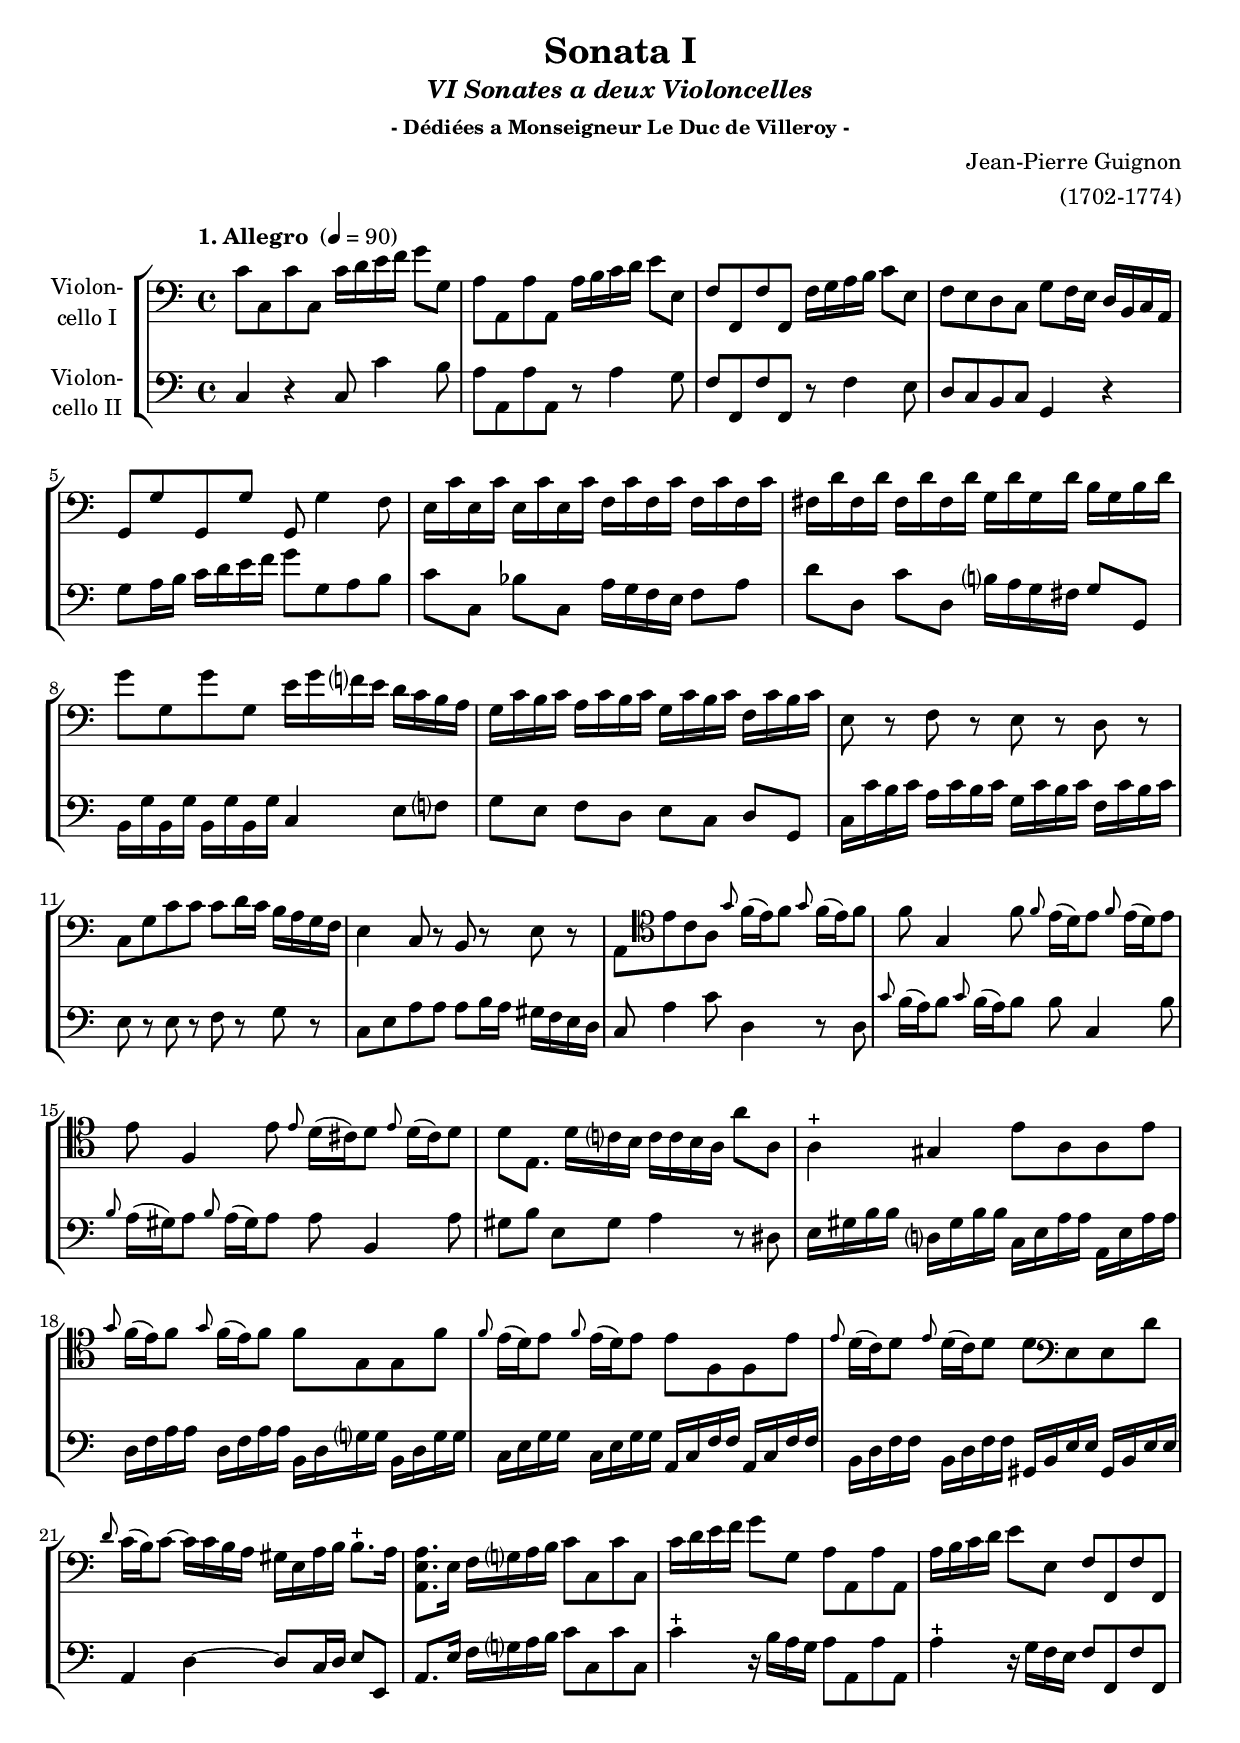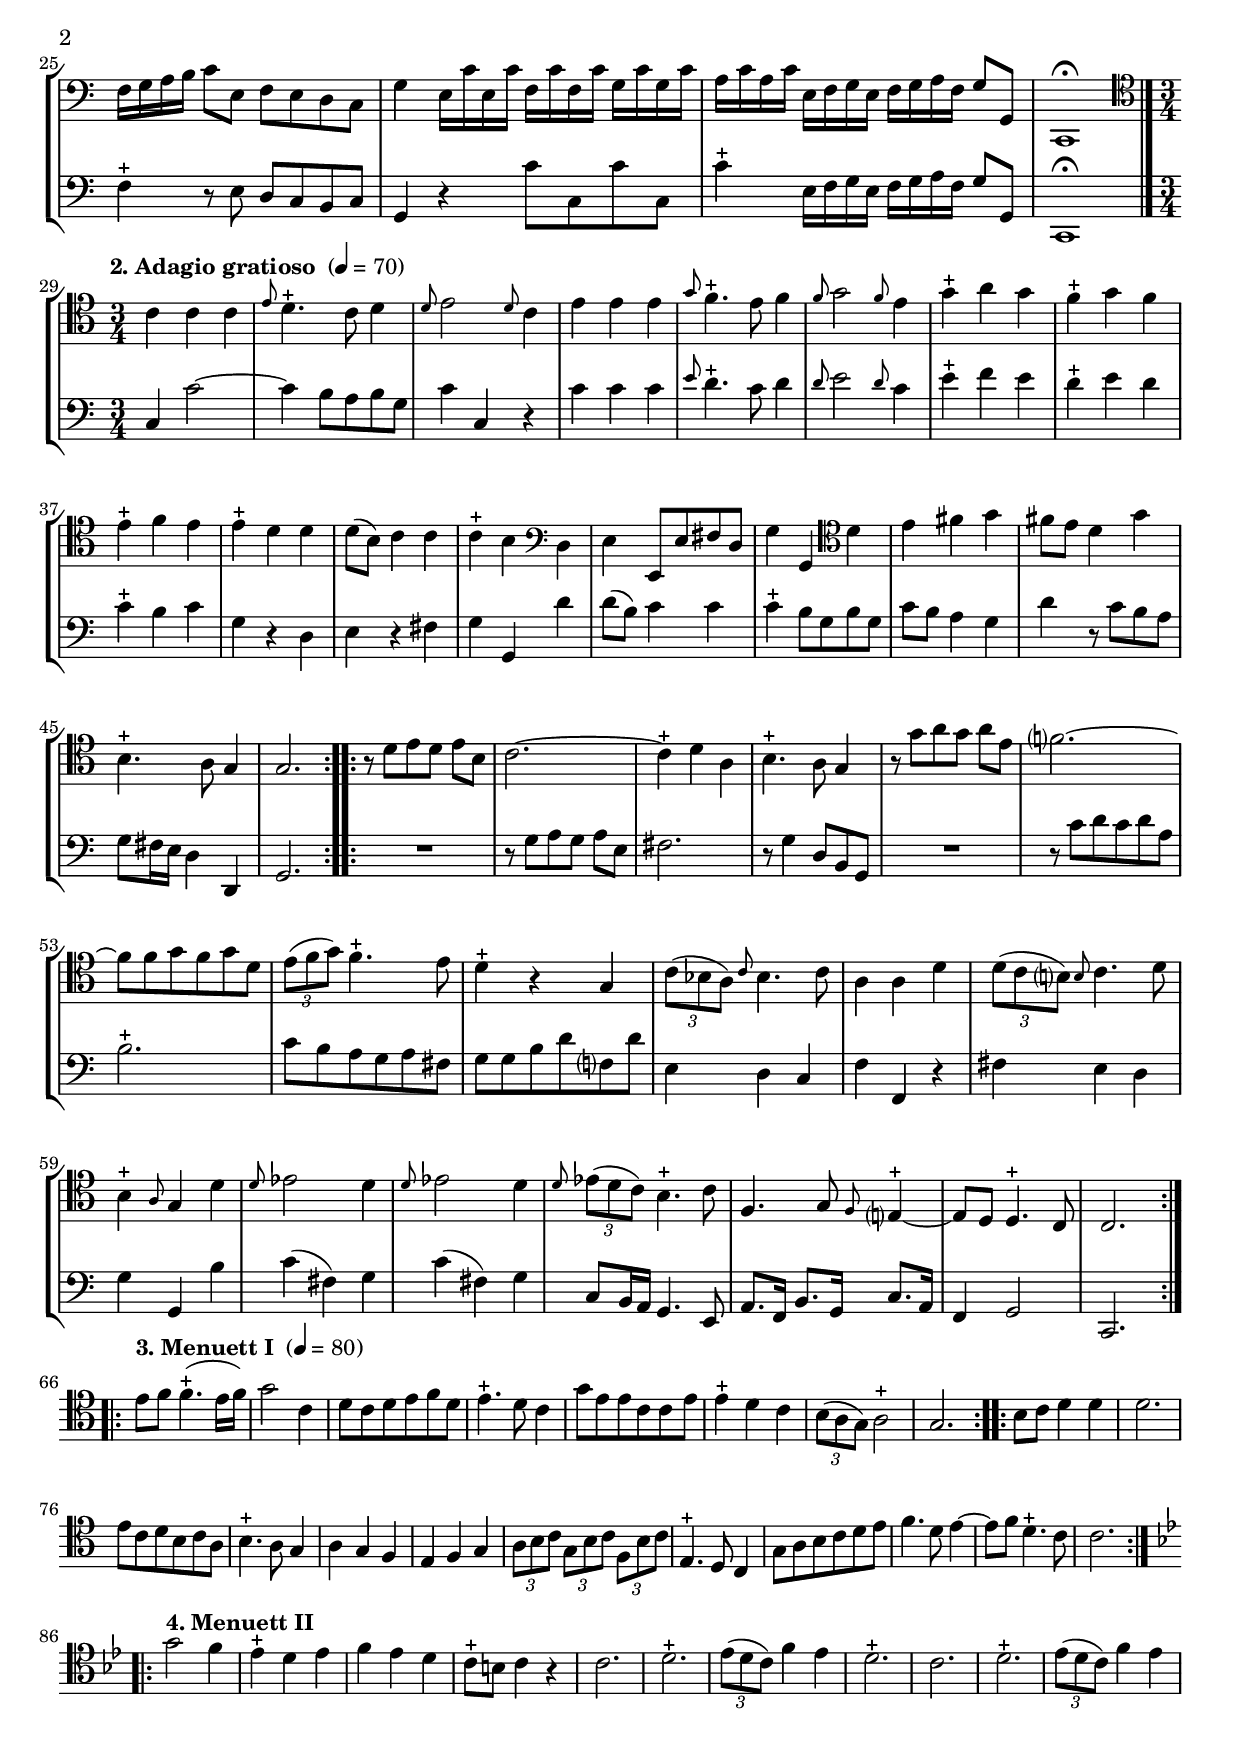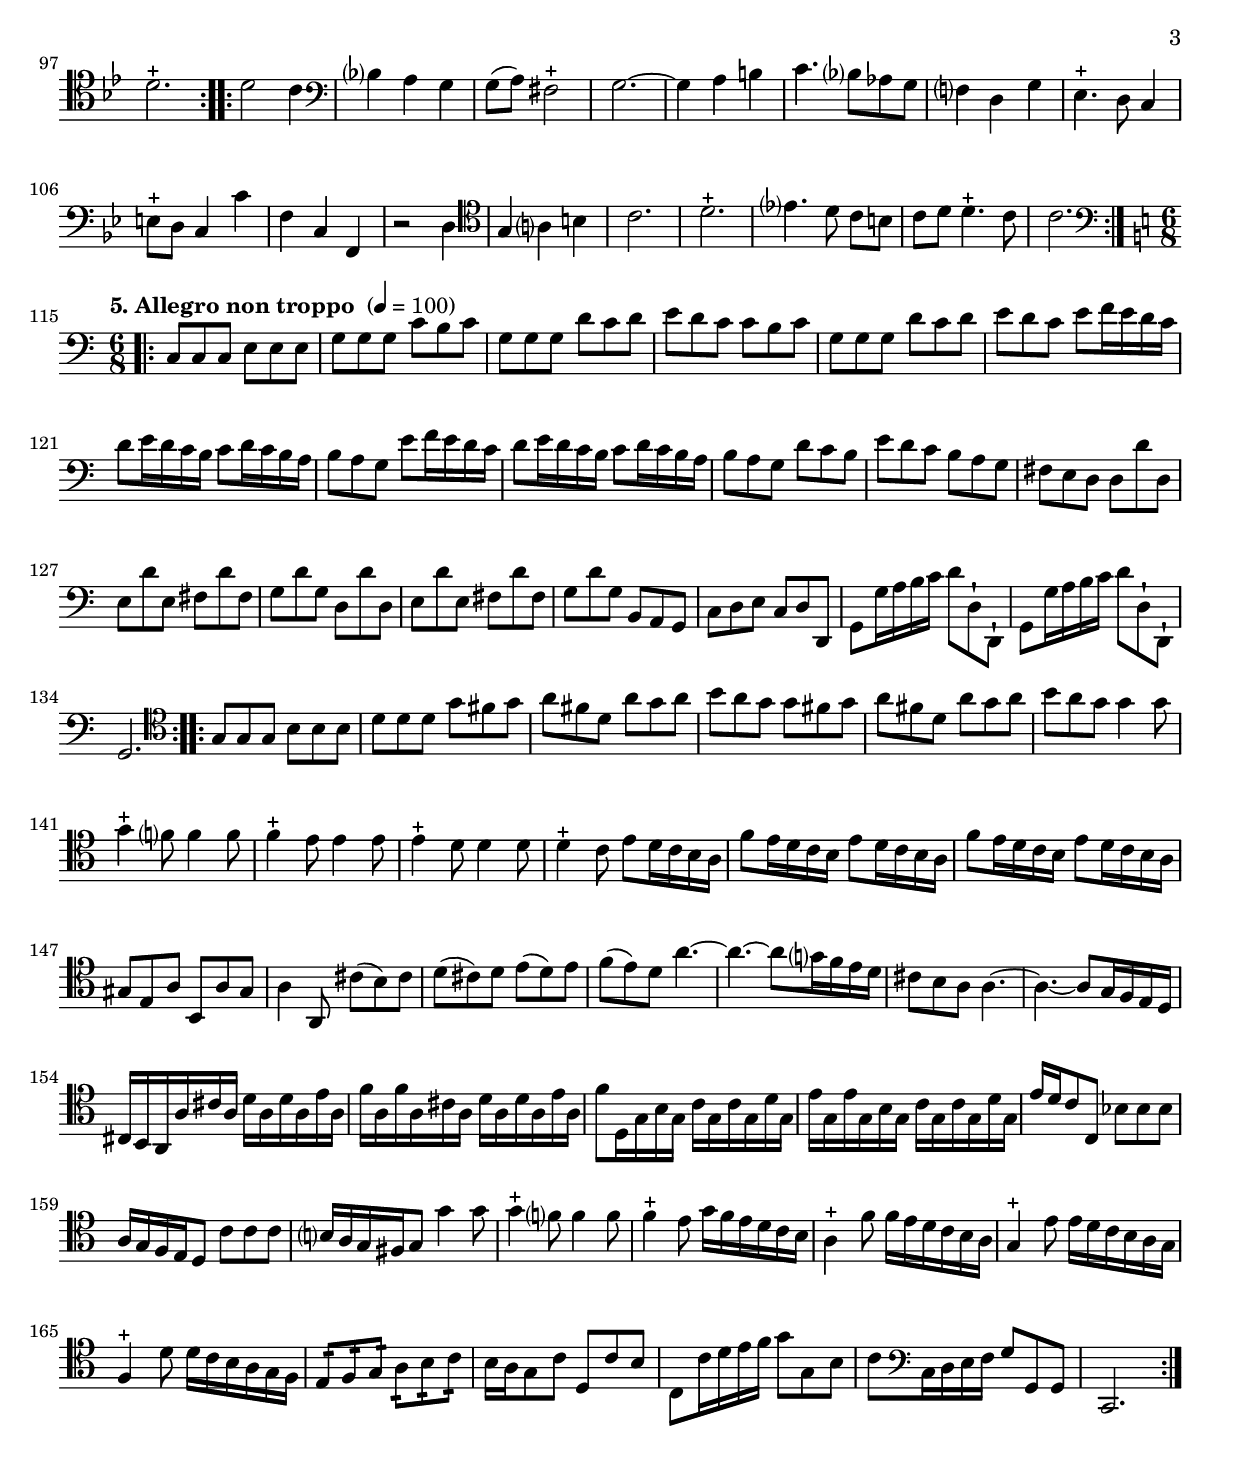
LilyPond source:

\version "2.14.2"
\include "deutsch.ly"
  
#(set-global-staff-size 19.5)

\header {
  title       = "Sonata I"
  subtitle    = \markup \italic "VI Sonates a deux Violoncelles"
  subsubtitle = "- Dédiées a Monseigneur Le Duc de Villeroy -"
  composer    = " Jean-Pierre Guignon"
  arranger    = "(1702-1774)"
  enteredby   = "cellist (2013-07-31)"
}

voiceconsts = {
  \key c \major
  \clef "bass"
% \numericTimeSignature
  \compressFullBarRests
  \set tupletSpannerDuration = #(ly:make-moment 1 4)
}

%minstr = "harpsichord"
mihi = "clarinet"
%minstr = "accordion"
milo = "bassoon"

introa = {        \tempo "1. Allegro "            4=90  \time 4/4 }
introb = { \break \tempo "2. Adagio gratioso "    4=70  \time 3/4 }
introc = { \break \tempo "3. Menuett I "          4=80 }
introd = { \break \tempo "4. Menuett II "                         \key g \minor }
introe = { \break \tempo "5. Allegro non troppo " 4=100 \time 6/8 \key c \major }

va = \relative c' {
  \voiceconsts

  \introa
  c8 c, c' c, c'16 d e f g8 g,
  a a, a' a, a'16 h c d e8 e,
  f f, f' f, f'16 g a h c8 e,
  f e d c g' f16 e d h c a

  g8 g' g, g' g, g'4 f8
  e16 c' e, c' e, c' e, c' f, c' f, c' f, c' f, c'
  fis, d' fis, d' fis, d' fis, d' g, d' g, d' h g h d
  g8 g, g' g, e'16 g f? e d c h a

  g c h c a c h c g c h c f, c' h c
  e,8 r f r e r d r
  c g' c c c d16 c h a g f
  e4 c8 r h r e r

  a, \clef "tenor" e'' c a \grace g' f16( e) f8 \grace g f16( e) f8
  f g,4 f'8 \grace f e16( d) e8 \grace f e16( d) e8
  e f,4 e'8 \grace e d16( cis) d8 \grace e d16( cis) d8
  d e,8. d'16 c? h c c h a a'8 a,

  a4-+ gis e'8 a, a e'
  \grace g f16( e) f8 \grace g f16( e) f8 f g, g f'
  \grace f e16( d) e8 \grace f e16( d) e8 e f, f e'
  \grace e d16( c) d8 \grace e d16( c) d8 d \clef "bass" e, e d'
  \grace d c16( h) c8~ c16 c h a gis16 e a h h8.-+ a16

  <a, e' a>8. e'16 f g? a h c8 c, c' c,
  c'16 d e f g8 g, a a, a' a,
  a'16 h c d e8 e, f f, f' f,
  f'16 g a h c8 e, f e d c
  g'4 e16 c' e, c' f, c' f, c' g c g c
  a c a c e, f g e f g a f g8 g,
  c,1\fermata \bar "|."

  \introb \clef "tenor"
  \repeat volta 2 {
    c''4 c c
    \grace e8 d4.-+ c8 d4
    \grace d8 e2 \grace d8 c4
    e e e
    \grace g8 f4.-+ e8 f4
    \grace f8 g2 \grace f8 e4

    g4-+ a g
    f-+ g f
    e-+ f e
    e-+ d d
    d8( h) c4 c
    c-+ h \clef "bass" d,
    e e,8 e' fis d
    g4 g, \clef "tenor" d''
    e fis g

    fis8 e d4 g
    h,4.-+ a8 g4
    g2.
  }
  \repeat volta 2 {
    r8 d'[ e d] e h
    c2.~
    c4-+ d a
    h4.-+ a8 g4
    r8 g'[ a g] a e
    f?2.~

    f8 f g f g d
    \times 2/3 { e( f g) } f4.-+ e8
    d4-+ r g,
    \times 2/3 { c8( b a) } \grace c8 b4. c8
    a4 a d
    \times 2/3 { d8( c h?) } \grace h c4. d8
    h4-+ \grace a8 g4 d'

    \grace d8 es2 d4
    \grace d8 es2 d4
    \grace d8 \times 2/3 { es( d c) } h4.-+ c8
    f,4. g8 \grace f e?4~-+
    e8 d d4.-+ c8
    c2.
  }

  \introc
  \repeat volta 2 {
    e'8 f f4.(-+ e16 f)
    g2 c,4
    d8 c d e f d
    e4.-+ d8 c4
    g'8 e e c c e
    e4-+ d c
    \times 2/3 { h8( a g) } a2-+
    g2.
  }

  \repeat volta 2 {
    h8 c d4 d
    d2.
    e8 c d h c a
    h4.-+ a8 g4
    a g f
    e f g

    \times 2/3 { a8 h c g h c f, h c }
    e,4.-+ d8 c4
    g'8 a h c d e
    f4. d8 e4~
    e8 f d4.-+ c8
    c2.
  }

  \introd
  \repeat volta 2 {
    g'2 f4
    es-+ d es
    f es d
    c8-+ h c4 r
    c2.
    d-+
    \times 2/3 { es8( d c) } f4 es

    d2.-+
    c
    d-+
    \times 2/3 { es8( d c) } f4 es
    d2.-+
  }
  \repeat volta 2 {
    d2 c4 \clef "bass"
    b? a g
    g8( a) fis2-+

    g2.~
    g4 a h
    c4. b?8 as g
    f?4 d g
    es4.-+ d8 c4
    e8-+ d c4 c'
    f, c f,
    r2 d'4 \clef "tenor"

    g a? h
    c2.
    d-+
    es?4. d8 c[ h]
    c d d4.-+ c8
    c2.
  }

  \introe \clef "bass"
  \repeat volta 2 {
    c,8 c c e e e
    g g g c h c
    g g g d' c d
    e d c c h c
    g g g d' c d

    e d c e f16 e d c
    d8 e16 d c h c8 d16 c h a
    h8 a g e' f16 e d c
    d8 e16 d c h c8 d16 c h a
    h8 a g d' c h

    e d c h a g
    fis e d d d' d,
    e d' e, fis d' fis,
    g d' g, d d' d,
    e d' e, fis d' fis,

    g d' g, h, a g
    c d e c d d,
    g g'16 a h c d8 d,-| d,-|
    g g'16 a h c d8 d,-| d,-|
    g2.
  } \clef "tenor"

  \repeat volta 2 {
    g'8 g g h h h
    d d d g fis g
    a fis d a' g a
    h a g g fis g
    a fis d a' g a

    h a g g4 g8
    g4-+ f?8 f4 f8
    f4-+ e8 e4 e8
    e4-+ d8 d4 d8
    d4-+ c8 e d16 c h a

    f'8 e16 d c h e8 d16 c h a
    f'8 e16 d c h e8 d16 c h a
    gis8 e a h, a' gis
    a4 a,8 cis'( h) cis

    d( cis) d e( d) e
    f( e) d a'4.~
    a~ a8 g?16 f e d
    cis8 h a a4.~
    a~ a8 g16 f e d

    cis h a a' cis a d a d a e' a,
    f' a, f' a, cis a d a d a e' a,
    f'8 d,16 g h g c g c g d' g,

    e' g, e' g, h g c g c g d' g,
    e' d c8 c, b' b b
    a16 g f e d8 c' c c
    h?16 a g fis g8 g'4 g8

    g4-+ f?8 f4 f8
    f4-+ e8 g16 f e d c h
    a4-+ f'8 f16 e d c h a
    g4-+ e'8 e16 d c h a g
    f4-+ d'8 d16 c h a g f

    \repeat tremolo 2 e16 \repeat tremolo 2 f \repeat tremolo 2 g \repeat tremolo 2 a \repeat tremolo 2 h \repeat tremolo 2 c
    h a g8 c d, c' h
    c, c'16 d e f g8 g, h
    c \clef "bass" c,16 d e f g8 g, g
    c,2.
  }
}

vb = \relative c {
  \voiceconsts

  \introa
  c4 r c8 c'4 h8
  a a, a' a, r a'4 g8
  f f, f' f, r f'4 e8
  d c h c g4 r

  g'8 a16 h c d e f g8 g, a h
  c c, b'[ c,] a'16 g f e f8 a
  d d, c'[ d,] h'?16 a g fis g8 g,
  h16 g' h, g' h, g' h, g' c,4 e8 f?

  g e f[ d] e c d[ g,]
  c16 c' h c a c h c g c h c f, c' h c
  e,8 r e r f r g r
  c, e a a a h16 a gis f e d

  c8 a'4 c8 d,4 r8 d
  \grace c' h16( a) h8 \grace c h16( a) h8 h c,4 h'8
  \grace h a16( gis) a8 \grace h a16( gis) a8 a h,4 a'8
  gis h e,[ gis] a4 r8 dis,

  e16 gis h h d,? gis h h c, e a a a, e' a a
  d, f a a d, f a a h, d g? g h, d g g
  c, e g g c, e g g a, c f f a, c f f
  h, d f f h, d f f gis, h e e gis, h e e
  a,4 d~ d8 c16 d e8 e,

  a8. e'16 f g? a h c8 c, c' c,
  c'4-+ r16 h a g a8 a, a' a,
  a'4-+ r16 g f e f8 f, f' f,
  f'4-+ r8 e d c h c
  g4 r c'8 c, c' c,
  c'4-+ e,16 f g e f g a f g8 g,
  c,1\fermata \bar "|."

  \introb
  \repeat volta 2 {
    c'4 c'2~
    c4 h8 a h g
    c4 c, r
    c' c c
    \grace e8 d4.-+ c8 d4
    \grace d8 e2 \grace d8 c4

    e-+ f e
    d-+ e d
    c-+ h c
    g r d
    e r fis
    g g, d''
    d8( h) c4 c
    c-+ h8 g h g
    c h a4 g

    d' r8 c h a
    g fis16 e d4 d,
    g2.
  }
  \repeat volta 2 {
    R2.
    r8 g'[ a g] a e
    fis2.
    r8 g4 d8 h g
    R2.
    r8 c' d c d a

    h2.-+
    c8 h a g a fis
    g g h d f,? d'
    e,4 d c
    f f, r
    fis' e d
    g g, h'

    c( fis,) g
    c( fis,) g
    c,8 h16 a g4. e8
    a8. f16 h8. g16 c8. a16
    f4 g2
    c,2.
  }
}


music = \new StaffGroup <<
      \new Staff {
	\set Staff.midiInstrument = \milo
	\set Staff.instrumentName = \markup \center-column { "Violon-" "cello I" }
	\transpose c c { \va }
      }

      \new Staff {
	\set Staff.midiInstrument = \milo
	\set Staff.instrumentName = \markup \center-column { "Violon-" "cello II" }
	\transpose c c { \vb }
      }
>>

\book {
  \score {
    \music
    \layout {}
  }

  \score {
    \unfoldRepeats \music

    \midi {
      \context {
        \Score
      }
    }
  }
}
